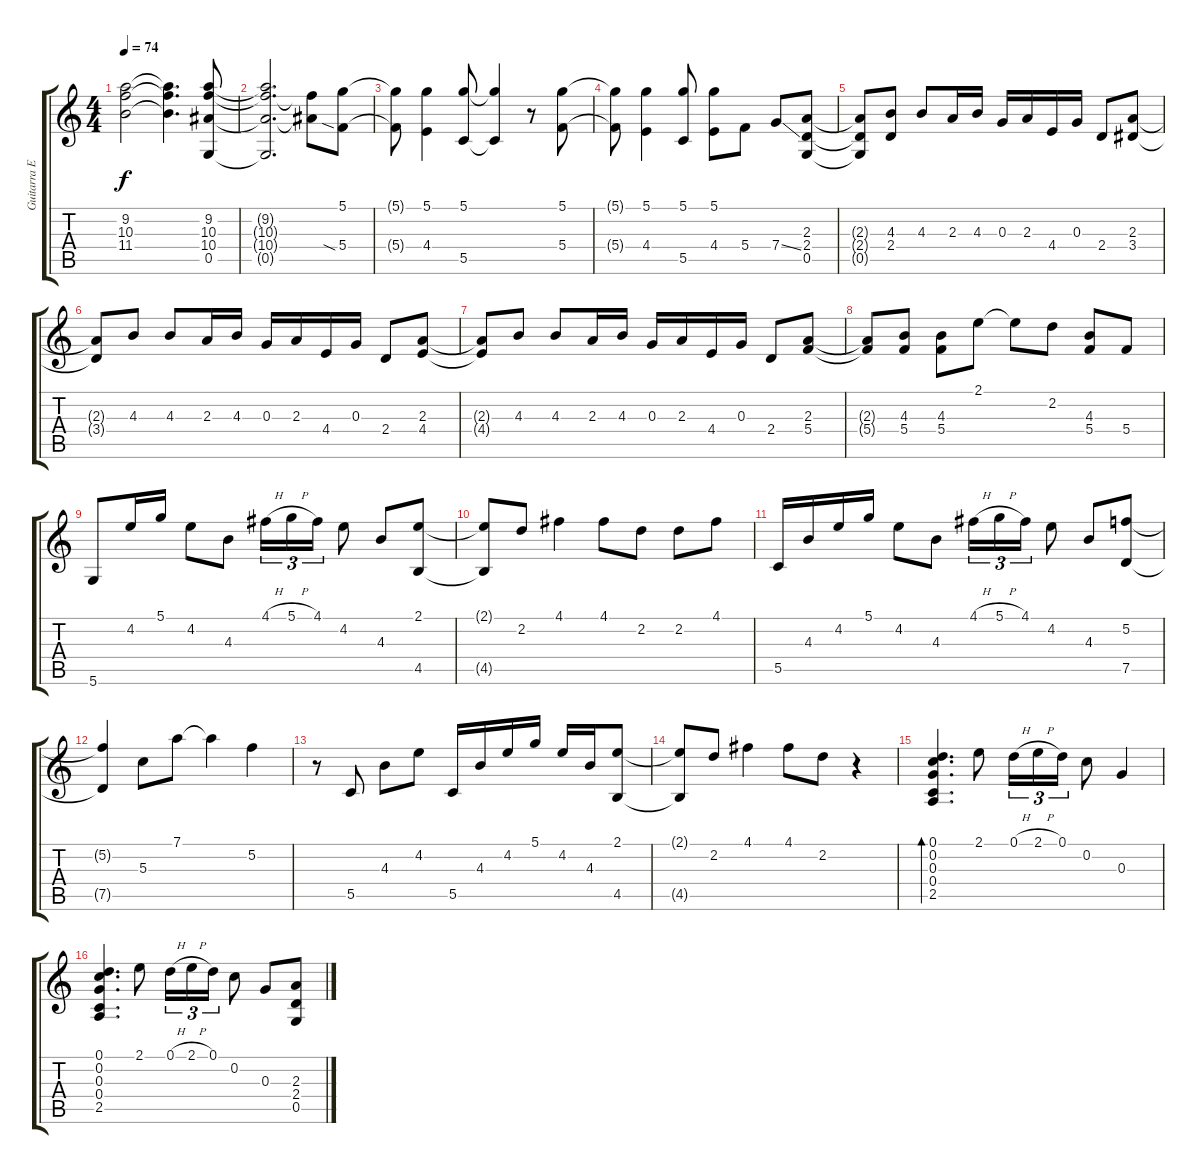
\track ("Guitarra Electrica" "Guitarra E") {instrument electricguitarjazz}
\staff {score tabs}
\tuning (D4 C4 G3 C3 G2 D2) {hide}
\ts (4 4)
\tempo 74
\clef g2
\ks c
(9.2{t} 10.3{t} 11.4{t}).2{dy f} (9.2{t} 10.3{t} 11.4{t}).4{d} (9.2 10.3 10.4 0.5).8 |
(9.2{t} 10.3{t} 10.4{t} 0.5{t}).2{d} (10.3{t} 10.4{t}).8 (5.1 5.4{sia}).8 |
(5.1{t} 5.4{t}).8 (5.1 4.4).4 (5.1 5.5).8 (5.1{t} 5.5{t}).4 r.8 (5.1 5.4).8 |
(5.1{t} 5.4{t}).8 (5.1 4.4).4 (5.1 5.5).8 (5.1 4.4).8 5.4.8 7.4{ss}.8 (2.3 2.4 0.5).8 |
(2.3{t} 2.4{t} 0.5{t}).8 (4.3 2.4).8 4.3.8 2.3.16 4.3.16 0.3.16 2.3.16 4.4.16 0.3.16 2.4.8 (2.3 3.4).8 |
(2.3{t} 3.4{t}).8 4.3.8 4.3.8 2.3.16 4.3.16 0.3.16 2.3.16 4.4.16 0.3.16 2.4.8 (2.3 4.4).8 |
(2.3{t} 4.4{t}).8 4.3.8 4.3.8 2.3.16 4.3.16 0.3.16 2.3.16 4.4.16 0.3.16 2.4.8 (2.3 5.4).8 |
(2.3{t} 5.4{t}).8 (4.3 5.4).8 (4.3 5.4).8 2.1.8 2.1{t}.8 2.2.8 (4.3 5.4).8 5.4.8 |
5.6.8 4.2.16 5.1.16 4.2.8 4.3.8 4.1{h}.16{tu (3 2)} 5.1{h}.16{tu (3 2)} 4.1.16{tu (3 2)} 4.2.8 4.3.8 (2.1 4.5).8 |
(2.1{t} 4.5{t}).8 2.2.8 4.1.4 4.1.8 2.2.8 2.2.8 4.1.8 |
5.5.16 4.3.16 4.2.16 5.1.16 4.2.8 4.3.8 4.1{h}.16{tu (3 2)} 5.1{h}.16{tu (3 2)} 4.1.16{tu (3 2)} 4.2.8 4.3.8 (5.2 7.5).8 |
(5.2{t} 7.5{t}).4 5.3.8 7.1.8 7.1{t}.4 5.2.4 |
r.8 5.5.8 4.3.8 4.2.8 5.5.16 4.3.16 4.2.16 5.1.16 4.2.16 4.3.16 (2.1 4.5).8 |
(2.1{t} 4.5{t}).8 2.2.8 4.1.4 4.1.8 2.2.8 r.4 |
(0.1 0.2 0.3 0.4 2.5).4{d bd 120} 2.1.8 0.1{h}.16{tu (3 2)} 2.1{h}.16{tu (3 2)} 0.1.16{tu (3 2)} 0.2.8 0.3.4 |
(0.1 0.2 0.3 0.4 2.5).4{d} 2.1.8 0.1{h}.16{tu (3 2)} 2.1{h}.16{tu (3 2)} 0.1.16{tu (3 2)} 0.2.8 0.3.8 (2.3 2.4 0.5).8
